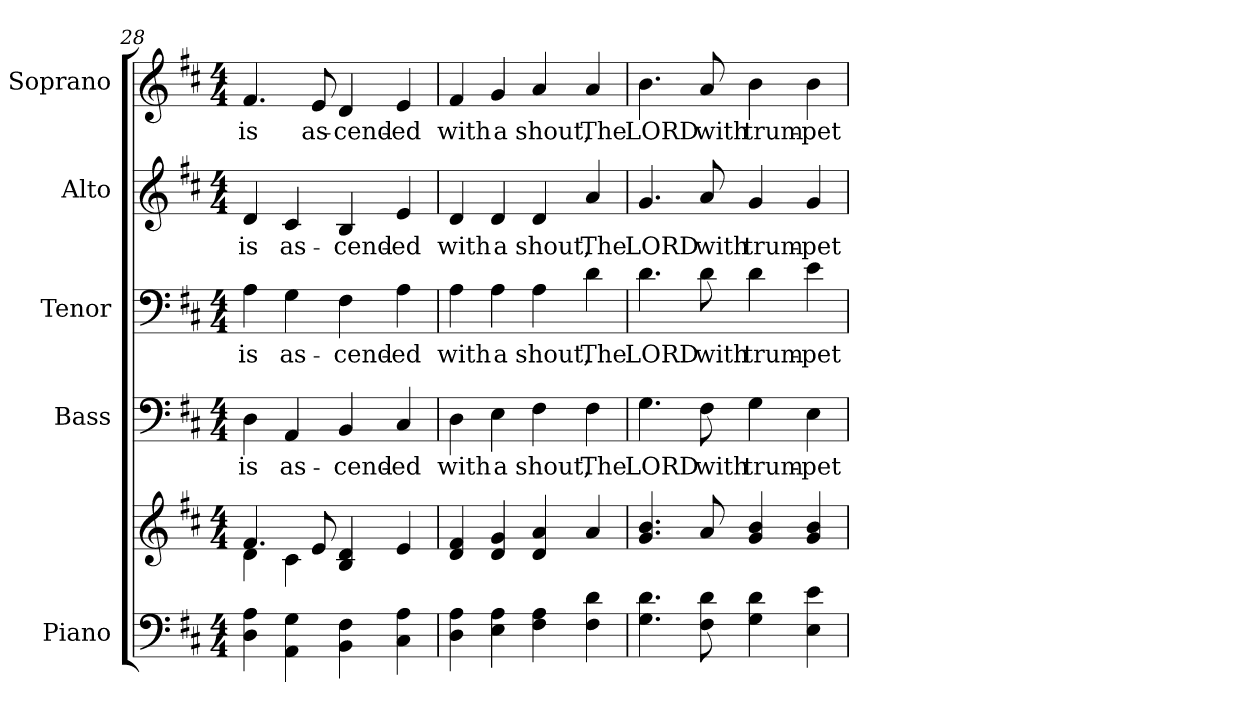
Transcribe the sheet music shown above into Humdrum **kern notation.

**kern	**kern	**kern	**text	**kern	**text	**kern	**text	**kern	**text
*part5	*part5	*part4	*part4	*part3	*part3	*part2	*part2	*part1	*part1
*staff6	*staff5	*staff4	*staff4	*staff3	*staff3	*staff2	*staff2	*staff1	*staff1
*I"Piano	*	*I"Bass	*	*I"Tenor	*	*I"Alto	*	*I"Soprano	*
*I'Pno.	*	*I'B.	*	*I'T.	*	*I'A.	*	*I'S.	*
*clefF4	*clefG2	*clefF4	*	*clefF4	*	*clefG2	*	*clefG2	*
*k[f#c#]	*k[f#c#]	*k[f#c#]	*	*k[f#c#]	*	*k[f#c#]	*	*k[f#c#]	*
*D:	*D:	*D:	*	*D:	*	*D:	*	*D:	*
*M4/4	*M4/4	*M4/4	*	*M4/4	*	*M4/4	*	*M4/4	*
=28	=28	=28	=28	=28	=28	=28	=28	=28	=28
*	*^	*	*	*	*	*	*	*	*
!	!	!	!	!LO:LY:b:color=#000000	!	!	!	!	!	!
!	!	!	!	!	!	!LO:LY:b:color=#000000	!	!	!	!
!	!	!	!	!	!	!	!	!LO:LY:b:color=#000000	!	!
!	!	!	!	!	!	!	!	!	!	!LO:LY:b:color=#000000
4Di\ 4Ai	4.f#i/	4di\	4Di\	is	4Ai\	is	4di/	is	4.f#i/	is
!	!	!	!	!LO:LY:b:color=#000000	!	!	!	!	!	!
!	!	!	!	!	!	!LO:LY:b:color=#000000	!	!	!	!
!	!	!	!	!	!	!	!	!LO:LY:b:color=#000000	!	!
4AAi\ 4Gi	.	4c#i\	4AAi/	as-	4Gi\	as-	4c#i/	as-	.	.
!	!	!	!	!	!	!	!	!	!	!LO:LY:b:color=#000000
.	8ei/	.	.	.	.	.	.	.	8ei/	as-
!	!	!	!	!LO:LY:b:color=#000000	!	!	!	!	!	!
!	!	!	!	!	!	!LO:LY:b:color=#000000	!	!	!	!
!	!	!	!	!	!	!	!	!LO:LY:b:color=#000000	!	!
!	!	!	!	!	!	!	!	!	!	!LO:LY:b:color=#000000
4BBi\ 4F#i	4Bi/ 4di	2ryy	4BBi/	-cend-	4F#i\	-cend-	4Bi/	-cend-	4di/	-cend-
!	!	!	!	!LO:LY:b:color=#000000	!	!	!	!	!	!
!	!	!	!	!	!	!LO:LY:b:color=#000000	!	!	!	!
!	!	!	!	!	!	!	!	!LO:LY:b:color=#000000	!	!
!	!	!	!	!	!	!	!	!	!	!LO:LY:b:color=#000000
4C#i\ 4Ai	4ei/	.	4C#i/	-ed	4Ai\	-ed	4ei/	-ed	4ei/	-ed
*	*v	*v	*	*	*	*	*	*	*	*
!!LO:PB:g=z
=29	=29	=29	=29	=29	=29	=29	=29	=29	=29
!	!	!	!LO:LY:b:color=#000000	!	!	!	!	!	!
!	!	!	!	!	!LO:LY:b:color=#000000	!	!	!	!
!	!	!	!	!	!	!	!LO:LY:b:color=#000000	!	!
!	!	!	!	!	!	!	!	!	!LO:LY:b:color=#000000
4Di\ 4Ai	4di/ 4f#i	4Di\	with	4Ai\	with	4di/	with	4f#i/	with
!	!	!	!LO:LY:b:color=#000000	!	!	!	!	!	!
!	!	!	!	!	!LO:LY:b:color=#000000	!	!	!	!
!	!	!	!	!	!	!	!LO:LY:b:color=#000000	!	!
!	!	!	!	!	!	!	!	!	!LO:LY:b:color=#000000
4Ei\ 4Ai	4di/ 4gi	4Ei\	a	4Ai\	a	4di/	a	4gi/	a
!	!	!	!LO:LY:b:color=#000000	!	!	!	!	!	!
!	!	!	!	!	!LO:LY:b:color=#000000	!	!	!	!
!	!	!	!	!	!	!	!LO:LY:b:color=#000000	!	!
!	!	!	!	!	!	!	!	!	!LO:LY:b:color=#000000
4F#i\ 4Ai	4di/ 4ai	4F#i\	shout,	4Ai\	shout,	4di/	shout,	4ai/	shout,
!	!	!	!LO:LY:b:color=#000000	!	!	!	!	!	!
!	!	!	!	!	!LO:LY:b:color=#000000	!	!	!	!
!	!	!	!	!	!	!	!LO:LY:b:color=#000000	!	!
!	!	!	!	!	!	!	!	!	!LO:LY:b:color=#000000
4F#i\ 4di	4ai/	4F#i\	The	4di\	The	4ai/	The	4ai/	The
=30	=30	=30	=30	=30	=30	=30	=30	=30	=30
!	!	!	!LO:LY:b:color=#000000	!	!	!	!	!	!
!	!	!	!	!	!LO:LY:b:color=#000000	!	!	!	!
!	!	!	!	!	!	!	!LO:LY:b:color=#000000	!	!
!	!	!	!	!	!	!	!	!	!LO:LY:b:color=#000000
4.Gi\ 4.di	4.gi/ 4.bi	4.Gi\	LORD	4.di\	LORD	4.gi/	LORD	4.bi\	LORD
!	!	!	!LO:LY:b:color=#000000	!	!	!	!	!	!
!	!	!	!	!	!LO:LY:b:color=#000000	!	!	!	!
!	!	!	!	!	!	!	!LO:LY:b:color=#000000	!	!
!	!	!	!	!	!	!	!	!	!LO:LY:b:color=#000000
8F#i\ 8di	8ai/	8F#i\	with	8di\	with	8ai/	with	8ai/	with
!	!	!	!LO:LY:b:color=#000000	!	!	!	!	!	!
!	!	!	!	!	!LO:LY:b:color=#000000	!	!	!	!
!	!	!	!	!	!	!	!LO:LY:b:color=#000000	!	!
!	!	!	!	!	!	!	!	!	!LO:LY:b:color=#000000
4Gi\ 4di	4gi/ 4bi	4Gi\	trum-	4di\	trum-	4gi/	trum-	4bi\	trum-
!	!	!	!LO:LY:b:color=#000000	!	!	!	!	!	!
!	!	!	!	!	!LO:LY:b:color=#000000	!	!	!	!
!	!	!	!	!	!	!	!LO:LY:b:color=#000000	!	!
!	!	!	!	!	!	!	!	!	!LO:LY:b:color=#000000
4Ei\ 4ei	4gi/ 4bi	4Ei\	-pet-	4ei\	-pet-	4gi/	-pet-	4bi\	-pet-
=	=	=	=	=	=	=	=	=	=
*-	*-	*-	*-	*-	*-	*-	*-	*-	*-
